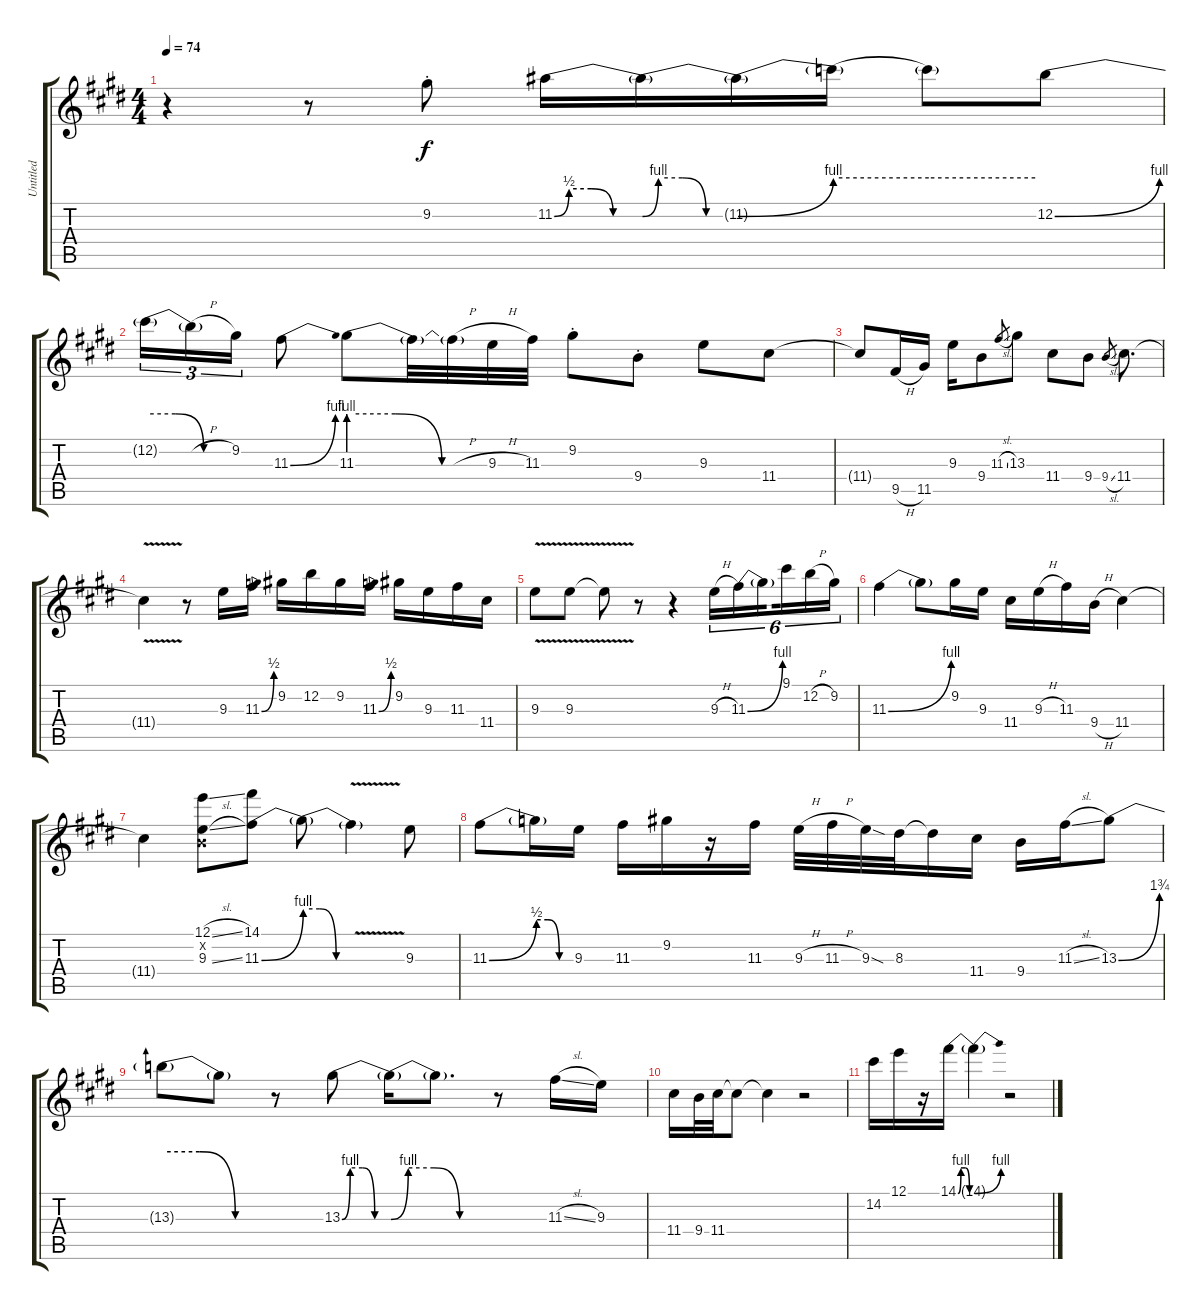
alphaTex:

\track ("Untitled" "Untitled") {instrument distortionguitar}
\staff {score tabs}
\tuning (E4 B3 G3 D3 A2 E2) {hide}
\ts (4 4)
\tempo 74
\clef g2
\ks c#minor
r.4{dy f} r.8 9.2{st}.8 11.2{be (custom 0 0 10 2 25 2 40 0 60 0)}.16 11.2{be (custom 0 0 10 4 25 4 40 0 60 0) t}.16 11.2{be (bend 0 0 60 4) t}.16 11.2{be (hold 0 4 60 4) t}.16 11.2{be (hold 0 4 60 4) t}.8 12.2{be (bend 0 0 60 4)}.8 |
\ks e
12.2{be (custom 0 4 20 4 40 0 60 0) t}.16{tu (3 2)} 12.2{h t}.16{tu (3 2)} 9.2.16{tu (3 2)} 11.3{be (bend 0 0 60 4)}.8 11.3{be (custom 0 4 20 4 40 0 60 0)}.8 11.3{t}.32 11.3{h t}.32 9.3{h}.32 11.3.32 9.2{st}.8 9.4{st}.8 9.3.8 11.4.8 |
\ks c#minor
11.4{t}.8 9.5{h}.16 11.5.16 9.3.16 9.4.8 11.3{sl}.8{gr} 13.3.8 11.4.8 9.4.8 9.4{sl}.8{gr} 11.4.8{d} |
\ks e
11.4{v t}.4 r.8 9.3.16 11.3{be (bend 0 0 60 2)}.16 9.2.16 12.2.16 9.2.16 11.3{be (bend 0 0 60 2)}.16 9.2.16 9.3.16 11.3.16 11.4.16 |
\ks c#minor
9.3{v}.8 9.3{v}.8 9.3{v t}.8 r.8 r.4 9.3{h}.16{tu (6 4)} 11.3{be (bend 0 0 60 4)}.16{tu (6 4)} 11.3{t}.16{tu (6 4) beam splitsecondary} 9.1.16{tu (6 4)} 12.2{h}.16{tu (6 4)} 9.2.16{tu (6 4)} |
\ks e
11.3{be (bend 0 0 60 4)}.4 11.3{t}.8 9.2.16 9.3.16 11.4.16 9.3{h}.16 11.3.16 9.4{h}.16 11.4.4 |
\ks c#minor
11.4{t}.4 (12.1{sl} 0.2{x} 9.3{sl}).8 (14.1 11.3{be (bend 0 0 60 4)}).8 11.3{be (custom 0 4 20 4 40 0 60 0) t}.8 11.3{v t}.4 9.3.8 |
\ks e
11.3{be (bend 0 0 60 2)}.8 11.3{be (custom 0 2 20 2 40 0 60 0) t}.16 9.3.16 11.3.16 9.2.16 r.16 11.3.16 9.3{h}.32 11.3{h}.32 9.3{sod}.32 8.3.32 8.3{t}.16 11.4.16 9.4.16 11.3{sl}.16 13.3{be (bend 0 0 60 7)}.8 |
\ks c#minor
13.3{be (custom 0 7 20 7 40 0 60 0) t}.8 13.3{t}.8 r.8 13.3{be (custom 0 0 10 4 25 4 40 0 60 0)}.8 13.3{be (custom 0 0 10 4 25 4 40 0 60 0) t}.16 13.3{t}.8{d} r.8 11.3{sl}.16 9.3.16 |
\ks e
11.4.16 9.4.32 11.4.32 11.4{t}.8 11.4{t}.4 r.2 |
\ks c#minor
14.2.16 12.1.16 r.16 14.1{be (custom 0 0 10 4 25 4 40 0 60 0)}.16 14.1{be (bend 0 0 60 4) t}.4 r.2
